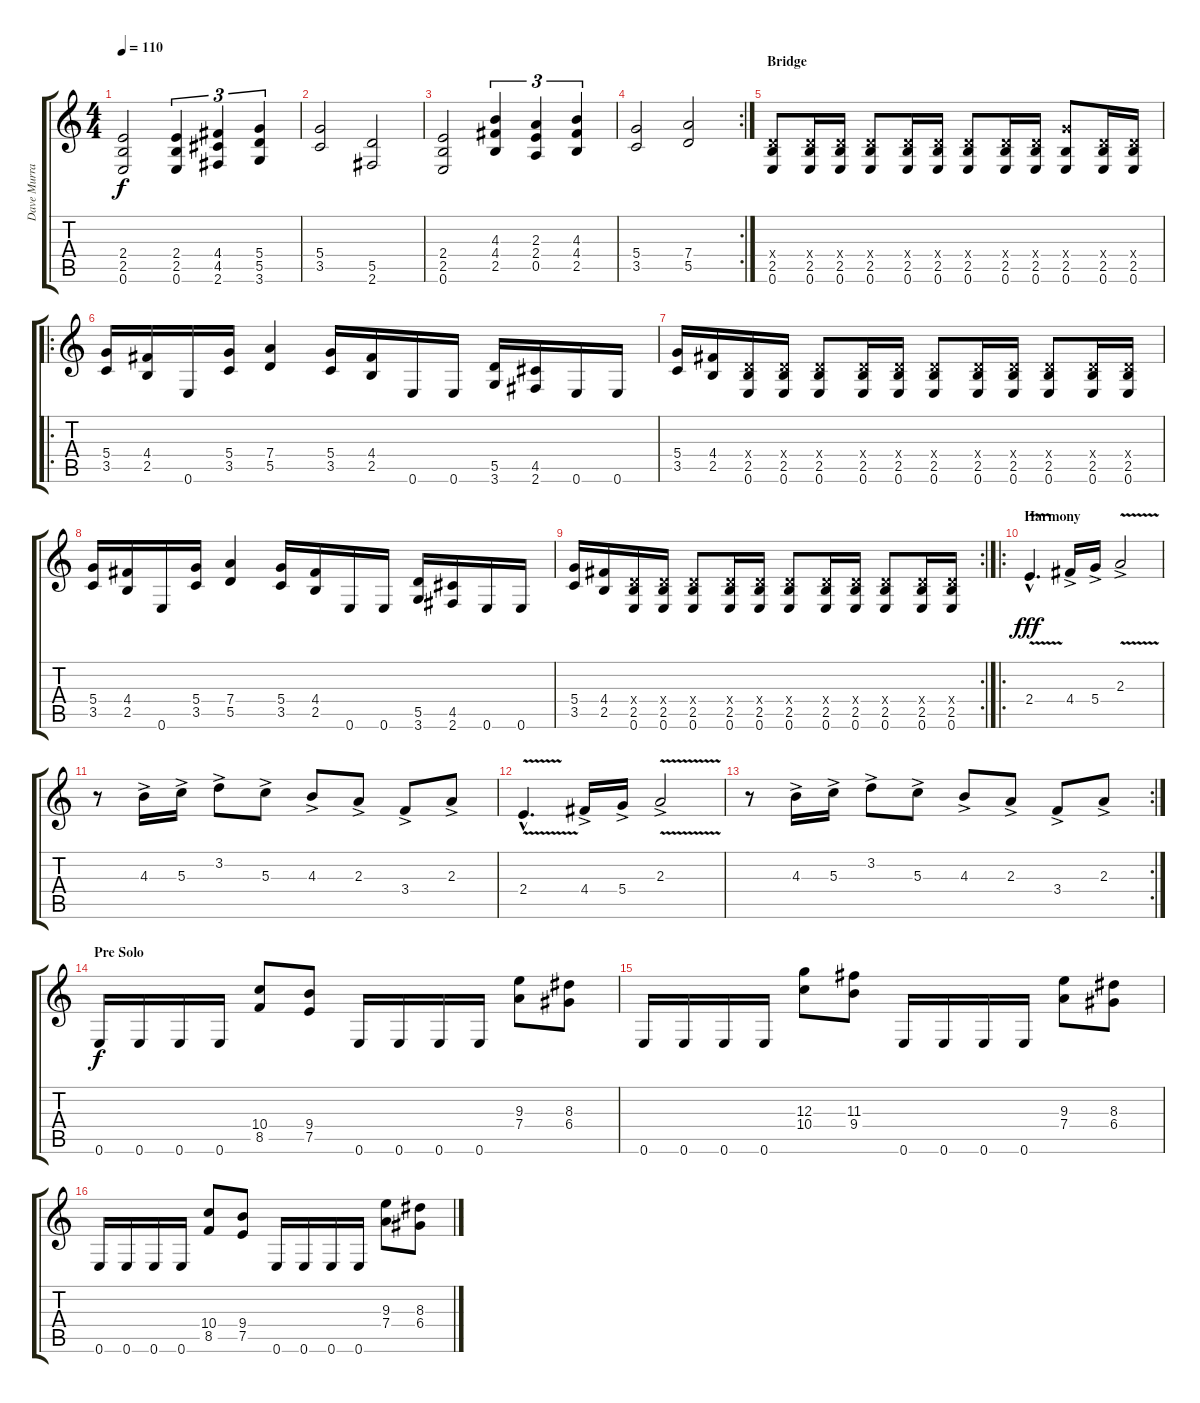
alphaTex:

\track ("Dave Murray : (Distortion)" "Dave Murra") {instrument distortionguitar}
\staff {score tabs}
\tuning (E4 B3 G3 D3 A2 E2) {hide}
\ts (4 4)
\tempo 110
\clef g2
\ks c
(2.4 2.5 0.6).2{dy f} (2.4 2.5 0.6).4{tu (3 2)} (4.4 4.5 2.6).4{tu (3 2)} (5.4 5.5 3.6).4{tu (3 2)} |
(5.4 3.5).2 (5.5 2.6).2 |
(2.4 2.5 0.6).2 (4.3 4.4 2.5).4{tu (3 2)} (2.3 2.4 0.5).4{tu (3 2)} (4.3 4.4 2.5).4{tu (3 2)} |
\rc 2
(5.4 3.5).2 (7.4 5.5).2 |
\section ("" "Bridge")
(0.4{x} 2.5 0.6).8 (0.4{x} 2.5 0.6).16 (0.4{x} 2.5 0.6).16 (0.4{x} 2.5 0.6).8 (0.4{x} 2.5 0.6).16 (0.4{x} 2.5 0.6).16 (0.4{x} 2.5 0.6).8 (0.4{x} 2.5 0.6).16 (0.4{x} 2.5 0.6).16 (5.4{x} 2.5 0.6).8 (0.4{x} 2.5 0.6).16 (0.4{x} 2.5 0.6).16 |
\ro
(5.4 3.5).16 (4.4 2.5).16 0.6.16 (5.4 3.5).16 (7.4 5.5).4 (5.4 3.5).16 (4.4 2.5).16 0.6.16 0.6.16 (5.5 3.6).16 (4.5 2.6).16 0.6.16 0.6.16 |
(5.4 3.5).16 (4.4 2.5).16 (0.4{x} 2.5 0.6).16 (0.4{x} 2.5 0.6).16 (0.4{x} 2.5 0.6).8 (0.4{x} 2.5 0.6).16 (0.4{x} 2.5 0.6).16 (0.4{x} 2.5 0.6).8 (0.4{x} 2.5 0.6).16 (0.4{x} 2.5 0.6).16 (0.4{x} 2.5 0.6).8 (0.4{x} 2.5 0.6).16 (0.4{x} 2.5 0.6).16 |
(5.4 3.5).16 (4.4 2.5).16 0.6.16 (5.4 3.5).16 (7.4 5.5).4 (5.4 3.5).16 (4.4 2.5).16 0.6.16 0.6.16 (5.5 3.6).16 (4.5 2.6).16 0.6.16 0.6.16 |
\rc 2
(5.4 3.5).16 (4.4 2.5).16 (0.4{x} 2.5 0.6).16 (0.4{x} 2.5 0.6).16 (0.4{x} 2.5 0.6).8 (0.4{x} 2.5 0.6).16 (0.4{x} 2.5 0.6).16 (0.4{x} 2.5 0.6).8 (0.4{x} 2.5 0.6).16 (0.4{x} 2.5 0.6).16 (0.4{x} 2.5 0.6).8 (0.4{x} 2.5 0.6).16 (0.4{x} 2.5 0.6).16 |
\ro
\section ("" "Harmony")
2.4{v hac}.4{d dy fff} 4.4{ac}.16 5.4{ac}.16 2.3{v ac}.2 |
r.8 4.3{ac}.16 5.3{ac}.16 3.2{ac}.8 5.3{ac}.8 4.3{ac}.8 2.3{ac}.8 3.4{ac}.8 2.3{ac}.8 |
2.4{v hac}.4{d} 4.4{ac}.16 5.4{ac}.16 2.3{v ac}.2 |
\rc 2
r.8 4.3{ac}.16 5.3{ac}.16 3.2{ac}.8 5.3{ac}.8 4.3{ac}.8 2.3{ac}.8 3.4{ac}.8 2.3{ac}.8 |
\section ("" "Pre Solo")
0.6.16{dy f} 0.6.16 0.6.16 0.6.16 (10.4 8.5).8 (9.4 7.5).8 0.6.16 0.6.16 0.6.16 0.6.16 (9.3 7.4).8 (8.3 6.4).8 |
0.6.16 0.6.16 0.6.16 0.6.16 (12.3 10.4).8 (11.3 9.4).8 0.6.16 0.6.16 0.6.16 0.6.16 (9.3 7.4).8 (8.3 6.4).8 |
0.6.16 0.6.16 0.6.16 0.6.16 (10.4 8.5).8 (9.4 7.5).8 0.6.16 0.6.16 0.6.16 0.6.16 (9.3 7.4).8 (8.3 6.4).8
